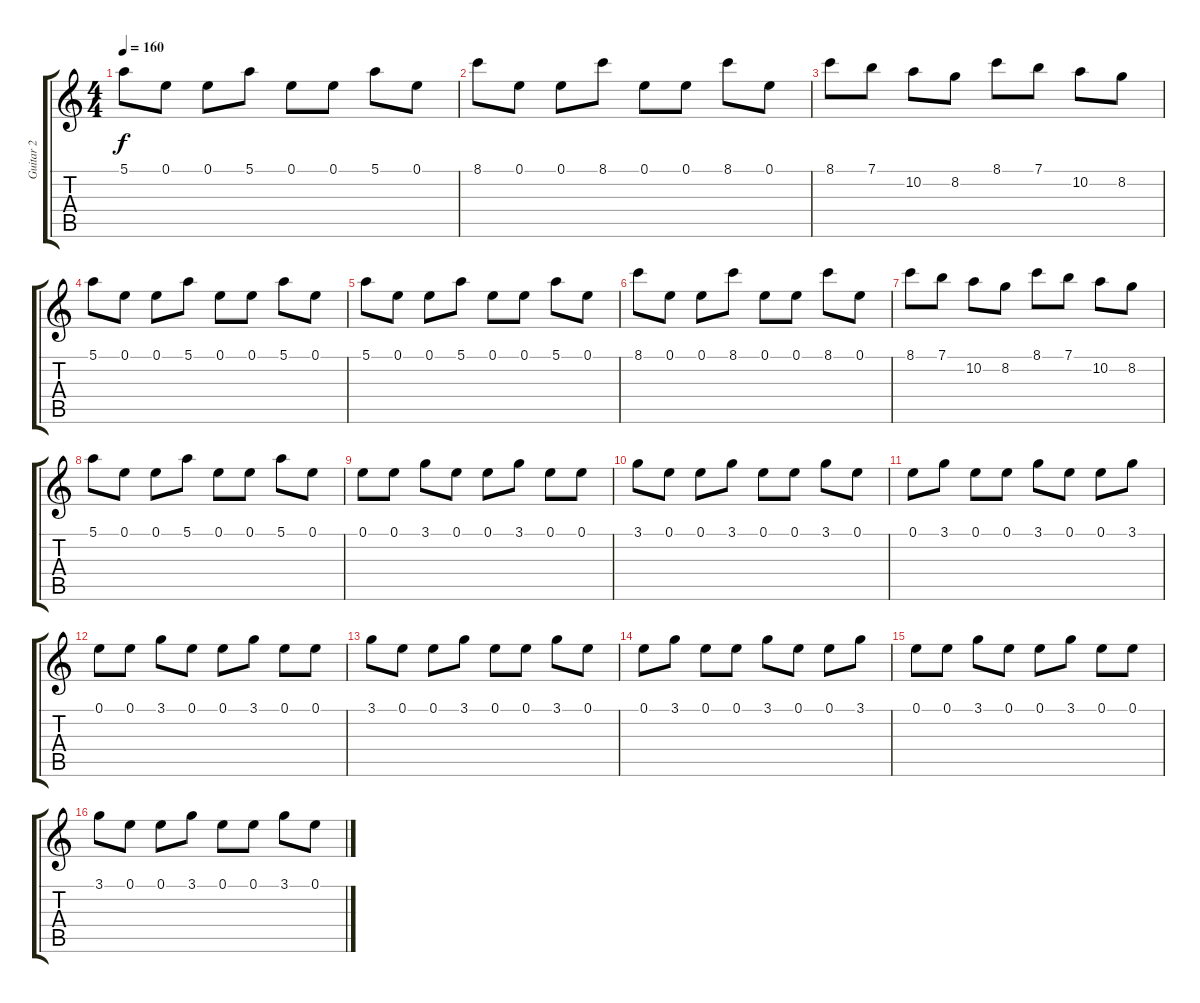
\track ("Guitar 2" "Guitar 2") {instrument distortionguitar}
\staff {score tabs}
\tuning (E4 B3 G3 D3 A2 E2) {hide}
\ts (4 4)
\tempo 160
\clef g2
\ks c
5.1.8{dy f} 0.1.8 0.1.8 5.1.8 0.1.8 0.1.8 5.1.8 0.1.8 |
8.1.8 0.1.8 0.1.8 8.1.8 0.1.8 0.1.8 8.1.8 0.1.8 |
8.1.8 7.1.8 10.2.8 8.2.8 8.1.8 7.1.8 10.2.8 8.2.8 |
5.1.8 0.1.8 0.1.8 5.1.8 0.1.8 0.1.8 5.1.8 0.1.8 |
5.1.8 0.1.8 0.1.8 5.1.8 0.1.8 0.1.8 5.1.8 0.1.8 |
8.1.8 0.1.8 0.1.8 8.1.8 0.1.8 0.1.8 8.1.8 0.1.8 |
8.1.8 7.1.8 10.2.8 8.2.8 8.1.8 7.1.8 10.2.8 8.2.8 |
5.1.8 0.1.8 0.1.8 5.1.8 0.1.8 0.1.8 5.1.8 0.1.8 |
0.1.8 0.1.8 3.1.8 0.1.8 0.1.8 3.1.8 0.1.8 0.1.8 |
3.1.8 0.1.8 0.1.8 3.1.8 0.1.8 0.1.8 3.1.8 0.1.8 |
0.1.8 3.1.8 0.1.8 0.1.8 3.1.8 0.1.8 0.1.8 3.1.8 |
0.1.8 0.1.8 3.1.8 0.1.8 0.1.8 3.1.8 0.1.8 0.1.8 |
3.1.8 0.1.8 0.1.8 3.1.8 0.1.8 0.1.8 3.1.8 0.1.8 |
0.1.8 3.1.8 0.1.8 0.1.8 3.1.8 0.1.8 0.1.8 3.1.8 |
0.1.8 0.1.8 3.1.8 0.1.8 0.1.8 3.1.8 0.1.8 0.1.8 |
3.1.8 0.1.8 0.1.8 3.1.8 0.1.8 0.1.8 3.1.8 0.1.8
